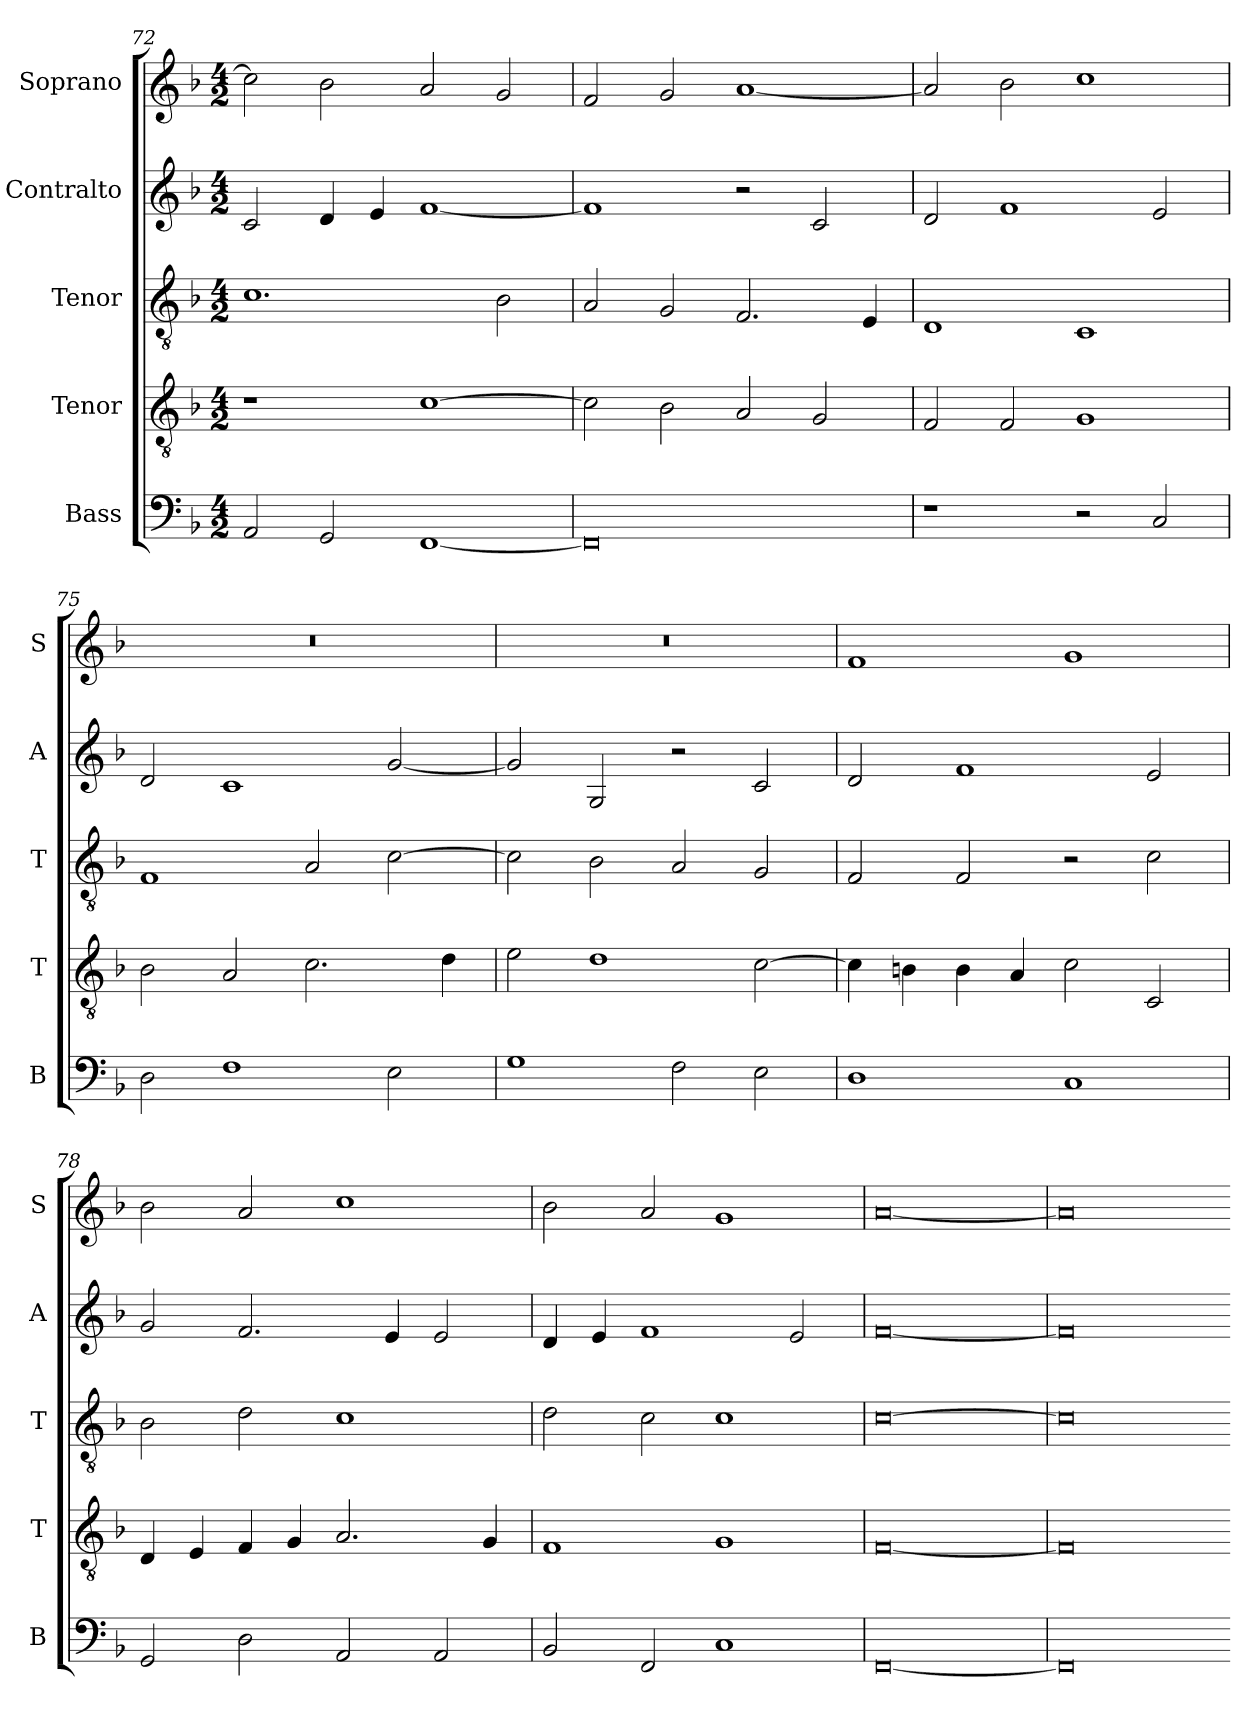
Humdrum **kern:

**kern	**kern	**kern	**kern	**kern
*part5	*part4	*part3	*part2	*part1
*staff5	*staff4	*staff3	*staff2	*staff1
*I"Bass	*I"Tenor	*I"Tenor	*I"Contralto	*I"Soprano
*I'B	*I'T	*I'T	*I'A	*I'S
*clefF4	*clefGv2	*clefGv2	*clefG2	*clefG2
*k[b-]	*k[b-]	*k[b-]	*k[b-]	*k[b-]
*F:ion	*F:ion	*F:ion	*F:ion	*F:ion
*M4/2	*M4/2	*M4/2	*M4/2	*M4/2
=72	=72	=72	=72	=72
2AA	1r	1.c	2c	2cc]
2GG	.	.	4d	2b-
.	.	.	4e	.
[1FF	[1c	.	[1f	2a
.	.	2B-	.	2g
=73	=73	=73	=73	=73
0FF]	2c]	2A	1f]	2f
.	2B-	2G	.	2g
.	2A	2.F	2r	[1a
.	2G	.	2c	.
.	.	4E	.	.
=74	=74	=74	=74	=74
1r	2F	1D	2d	2a]
.	2F	.	1f	2b-
2r	1G	1C	.	1cc
2C	.	.	2e	.
=75	=75	=75	=75	=75
2D	2B-	1F	2d	0r
1F	2A	.	1c	.
.	2.c	2A	.	.
2E	.	[2c	[2g	.
.	4d	.	.	.
=76	=76	=76	=76	=76
1G	2e	2c]	2g]	0r
.	1d	2B-	2G	.
2F	.	2A	2r	.
2E	[2c	2G	2c	.
=77	=77	=77	=77	=77
1D	4c]	2F	2d	1f
.	4Bn	.	.	.
.	4B	2F	1f	.
.	4A	.	.	.
1C	2c	2r	.	1g
.	2C	2c	2e	.
=78	=78	=78	=78	=78
2GG	4D	2B-	2g	2b-
.	4E	.	.	.
2D	4F	2d	2.f	2a
.	4G	.	.	.
2AA	2.A	1c	.	1cc
.	.	.	4e	.
2AA	.	.	2e	.
.	4G	.	.	.
=79	=79	=79	=79	=79
2BB-	1F	2d	4d	2b-
.	.	.	4e	.
2FF	.	2c	1f	2a
1C	1G	1c	.	1g
.	.	.	2e	.
=80	=80	=80	=80	=80
[0FF	[0F	[0c	[0f	[0a
=81	=81	=81	=81	=81
0FF]	0F]	0c]	0f]	0a]
=-	=-	=-	=-	=-
*-	*-	*-	*-	*-
